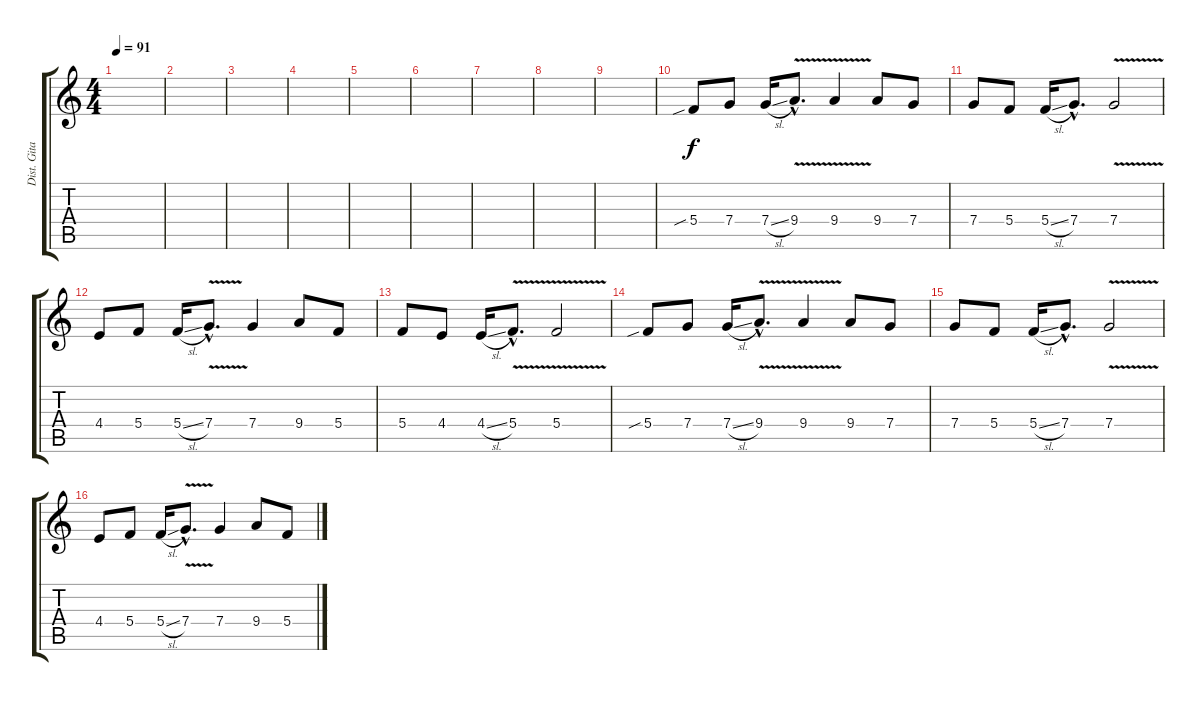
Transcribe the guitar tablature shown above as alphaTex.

\track ("Dist. Gitar 1" "Dist. Gita") {instrument overdrivenguitar}
\staff {score tabs}
\tuning (D4 A3 F3 C3 G2 D2) {hide}
\ts (4 4)
\tempo 91
\clef g2
\ks c
|
|
|
|
|
|
|
|
|
5.4{sib}.8 7.4.8 7.4{sl}.16 9.4{v hac}.8{d} 9.4{v}.4 9.4.8 7.4.8 |
7.4.8 5.4.8 5.4{sl}.16 7.4{hac}.8{d} 7.4{v}.2 |
4.4.8 5.4.8 5.4{sl}.16 7.4{v hac}.8{d} 7.4.4 9.4.8 5.4.8 |
5.4.8 4.4.8 4.4{sl}.16 5.4{v hac}.8{d} 5.4{v}.2 |
5.4{sib}.8 7.4.8 7.4{sl}.16 9.4{v hac}.8{d} 9.4{v}.4 9.4.8 7.4.8 |
7.4.8 5.4.8 5.4{sl}.16 7.4{hac}.8{d} 7.4{v}.2 |
4.4.8 5.4.8 5.4{sl}.16 7.4{v hac}.8{d} 7.4.4 9.4.8 5.4.8
